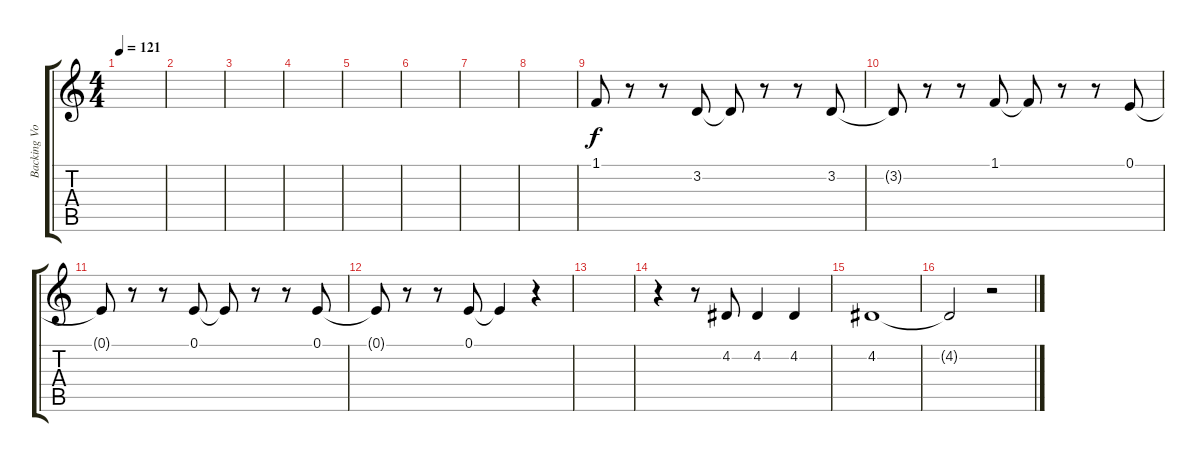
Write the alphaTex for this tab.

\track ("Backing Vox" "Backing Vo") {instrument tenorsax}
\staff {score tabs}
\tuning (E4 B3 G3 D3 A2 E2) {hide}
\ts (4 4)
\tempo 121
\clef g2
\ks c
|
|
|
|
|
|
|
|
1.1.8 r.8 r.8 3.2.8 3.2{t}.8 r.8 r.8 3.2.8 |
3.2{t}.8 r.8 r.8 1.1.8 1.1{t}.8 r.8 r.8 0.1.8 |
0.1{t}.8 r.8 r.8 0.1.8 0.1{t}.8 r.8 r.8 0.1.8 |
0.1{t}.8 r.8 r.8 0.1.8 0.1{t}.4 r.4 |
|
r.4 r.8 4.2.8 4.2.4 4.2.4 |
4.2.1 |
4.2{t}.2 r.2
